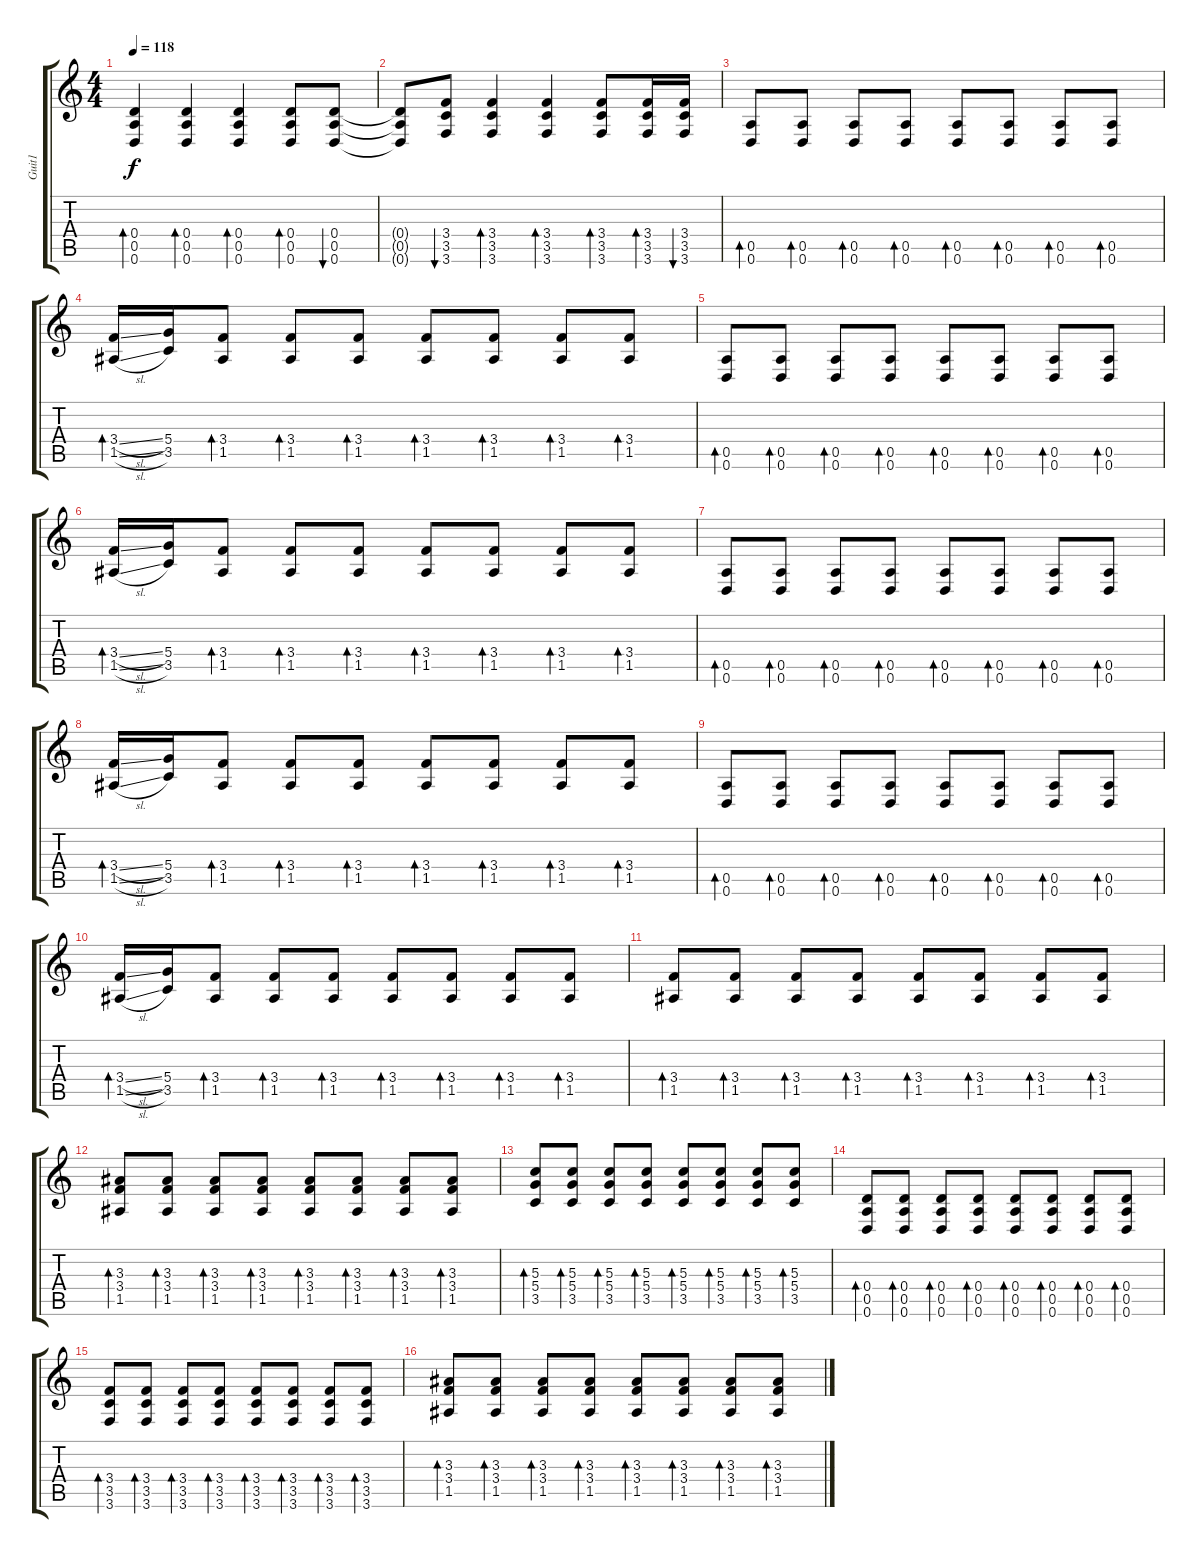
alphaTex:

\track ("Guit1" "Guit1") {instrument electricguitarjazz}
\staff {score tabs}
\tuning (E4 B3 G3 D3 A2 D2) {hide}
\ts (4 4)
\tempo 118
\clef g2
\ks c
(0.4 0.5 0.6).4{bd 60 dy f} (0.4 0.5 0.6).4{bd 60} (0.4 0.5 0.6).4{bd 60} (0.4 0.5 0.6).8{bd 60} (0.4 0.5 0.6).8{bu 60} |
(0.4{t} 0.5{t} 0.6{t}).8 (3.4 3.5 3.6).8{bu 60} (3.4 3.5 3.6).4{bd 60} (3.4 3.5 3.6).4{bd 60} (3.4 3.5 3.6).8{bd 60} (3.4 3.5 3.6).16{bd 60} (3.4 3.5 3.6).16{bu 60} |
(0.5 0.6).8{bd 60} (0.5 0.6).8{bd 60} (0.5 0.6).8{bd 60} (0.5 0.6).8{bd 60} (0.5 0.6).8{bd 60} (0.5 0.6).8{bd 60} (0.5 0.6).8{bd 60} (0.5 0.6).8{bd 60} |
(3.4{sl} 1.5{sl}).16{bd 60} (5.4 3.5).16 (3.4 1.5).8{bd 60} (3.4 1.5).8{bd 60} (3.4 1.5).8{bd 60} (3.4 1.5).8{bd 60} (3.4 1.5).8{bd 60} (3.4 1.5).8{bd 60} (3.4 1.5).8{bd 60} |
(0.5 0.6).8{bd 60} (0.5 0.6).8{bd 60} (0.5 0.6).8{bd 60} (0.5 0.6).8{bd 60} (0.5 0.6).8{bd 60} (0.5 0.6).8{bd 60} (0.5 0.6).8{bd 60} (0.5 0.6).8{bd 60} |
(3.4{sl} 1.5{sl}).16{bd 60} (5.4 3.5).16 (3.4 1.5).8{bd 60} (3.4 1.5).8{bd 60} (3.4 1.5).8{bd 60} (3.4 1.5).8{bd 60} (3.4 1.5).8{bd 60} (3.4 1.5).8{bd 60} (3.4 1.5).8{bd 60} |
(0.5 0.6).8{bd 60} (0.5 0.6).8{bd 60} (0.5 0.6).8{bd 60} (0.5 0.6).8{bd 60} (0.5 0.6).8{bd 60} (0.5 0.6).8{bd 60} (0.5 0.6).8{bd 60} (0.5 0.6).8{bd 60} |
(3.4{sl} 1.5{sl}).16{bd 60} (5.4 3.5).16 (3.4 1.5).8{bd 60} (3.4 1.5).8{bd 60} (3.4 1.5).8{bd 60} (3.4 1.5).8{bd 60} (3.4 1.5).8{bd 60} (3.4 1.5).8{bd 60} (3.4 1.5).8{bd 60} |
(0.5 0.6).8{bd 60} (0.5 0.6).8{bd 60} (0.5 0.6).8{bd 60} (0.5 0.6).8{bd 60} (0.5 0.6).8{bd 60} (0.5 0.6).8{bd 60} (0.5 0.6).8{bd 60} (0.5 0.6).8{bd 60} |
(3.4{sl} 1.5{sl}).16{bd 60} (5.4 3.5).16 (3.4 1.5).8{bd 60} (3.4 1.5).8{bd 60} (3.4 1.5).8{bd 60} (3.4 1.5).8{bd 60} (3.4 1.5).8{bd 60} (3.4 1.5).8{bd 60} (3.4 1.5).8{bd 60} |
(3.4 1.5).8{bd 60} (3.4 1.5).8{bd 60} (3.4 1.5).8{bd 60} (3.4 1.5).8{bd 60} (3.4 1.5).8{bd 60} (3.4 1.5).8{bd 60} (3.4 1.5).8{bd 60} (3.4 1.5).8{bd 60} |
(3.3 3.4 1.5).8{bd 60} (3.3 3.4 1.5).8{bd 60} (3.3 3.4 1.5).8{bd 60} (3.3 3.4 1.5).8{bd 60} (3.3 3.4 1.5).8{bd 60} (3.3 3.4 1.5).8{bd 60} (3.3 3.4 1.5).8{bd 60} (3.3 3.4 1.5).8{bd 60} |
(5.3 5.4 3.5).8{bd 60} (5.3 5.4 3.5).8{bd 60} (5.3 5.4 3.5).8{bd 60} (5.3 5.4 3.5).8{bd 60} (5.3 5.4 3.5).8{bd 60} (5.3 5.4 3.5).8{bd 60} (5.3 5.4 3.5).8{bd 60} (5.3 5.4 3.5).8{bd 60} |
(0.4 0.5 0.6).8{bd 60} (0.4 0.5 0.6).8{bd 60} (0.4 0.5 0.6).8{bd 60} (0.4 0.5 0.6).8{bd 60} (0.4 0.5 0.6).8{bd 60} (0.4 0.5 0.6).8{bd 60} (0.4 0.5 0.6).8{bd 60} (0.4 0.5 0.6).8{bd 60} |
(3.4 3.5 3.6).8{bd 60} (3.4 3.5 3.6).8{bd 60} (3.4 3.5 3.6).8{bd 60} (3.4 3.5 3.6).8{bd 60} (3.4 3.5 3.6).8{bd 60} (3.4 3.5 3.6).8{bd 60} (3.4 3.5 3.6).8{bd 60} (3.4 3.5 3.6).8{bd 60} |
(3.3 3.4 1.5).8{bd 60} (3.3 3.4 1.5).8{bd 60} (3.3 3.4 1.5).8{bd 60} (3.3 3.4 1.5).8{bd 60} (3.3 3.4 1.5).8{bd 60} (3.3 3.4 1.5).8{bd 60} (3.3 3.4 1.5).8{bd 60} (3.3 3.4 1.5).8{bd 60}
